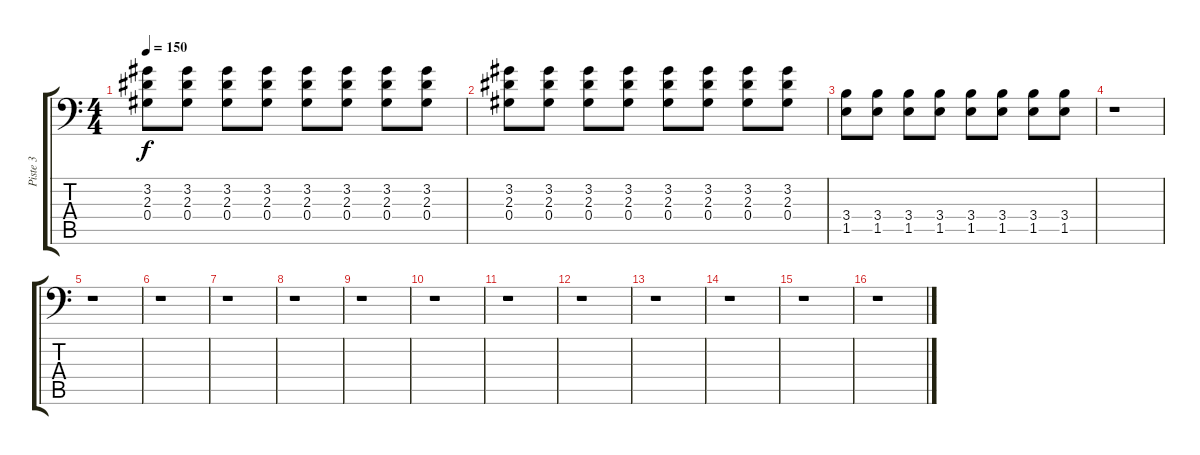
\track ("Piste 3" "Piste 3") {instrument distortionguitar}
\staff {score tabs}
\tuning (Bb3 F3 Db3 Ab2 Eb2 Bb1) {hide}
\ts (4 4)
\tempo 150
\clef f4
\ks c
(3.2 2.3 0.4).8{dy f} (3.2 2.3 0.4).8 (3.2 2.3 0.4).8 (3.2 2.3 0.4).8 (3.2 2.3 0.4).8 (3.2 2.3 0.4).8 (3.2 2.3 0.4).8 (3.2 2.3 0.4).8 |
(3.2 2.3 0.4).8 (3.2 2.3 0.4).8 (3.2 2.3 0.4).8 (3.2 2.3 0.4).8 (3.2 2.3 0.4).8 (3.2 2.3 0.4).8 (3.2 2.3 0.4).8 (3.2 2.3 0.4).8 |
(3.4 1.5).8 (3.4 1.5).8 (3.4 1.5).8 (3.4 1.5).8 (3.4 1.5).8 (3.4 1.5).8 (3.4 1.5).8 (3.4 1.5).8 |
r.1 |
r.1 |
r.1 |
r.1 |
r.1 |
r.1 |
r.1 |
r.1 |
r.1 |
r.1 |
r.1 |
r.1 |
r.1
